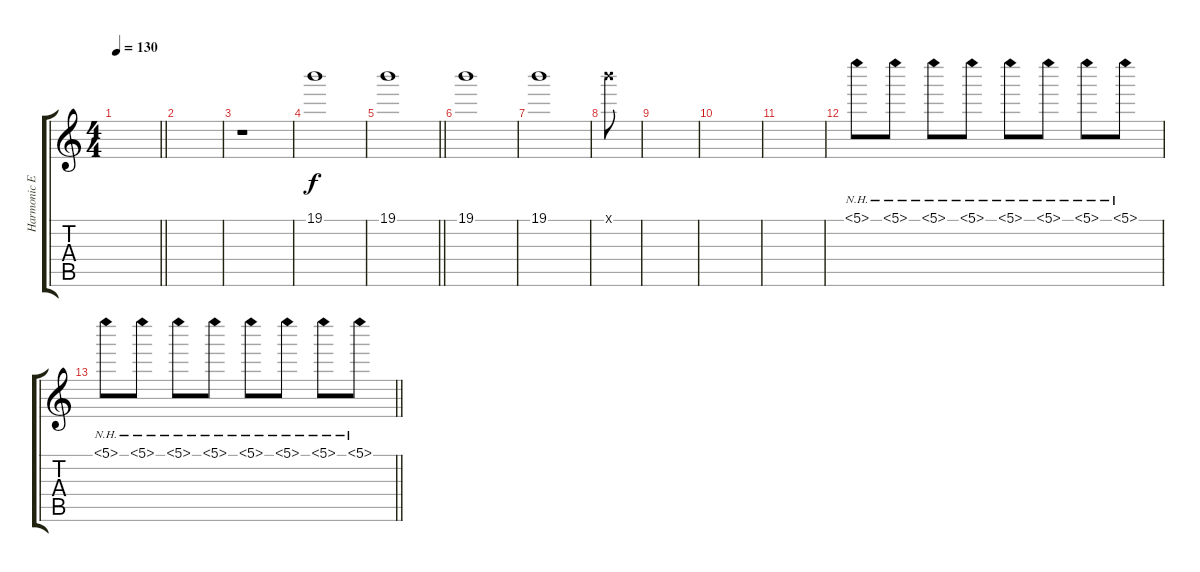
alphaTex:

\track ("Harmonic Effects" "Harmonic E") {instrument distortionguitar}
\staff {score tabs}
\tuning (E4 B3 G3 D3 A2 E2) {hide}
\ts (4 4)
\tempo 130
\clef g2
\barLineRight lightlight
\ks c
|
|
r.1{volume 0} |
19.1.1{volume 14} |
\barLineRight lightlight
19.1.1 |
19.1.1 |
19.1.1 |
19.1{x}.8 |
|
|
|
5.1{nh}.8{volume 0} 5.1{nh}.8{volume 16} 5.1{nh}.8 5.1{nh}.8 5.1{nh}.8 5.1{nh}.8 5.1{nh}.8 5.1{nh}.8 |
\barLineRight lightlight
5.1{nh}.8 5.1{nh}.8 5.1{nh}.8 5.1{nh}.8 5.1{nh}.8 5.1{nh}.8 5.1{nh}.8 5.1{nh}.8
